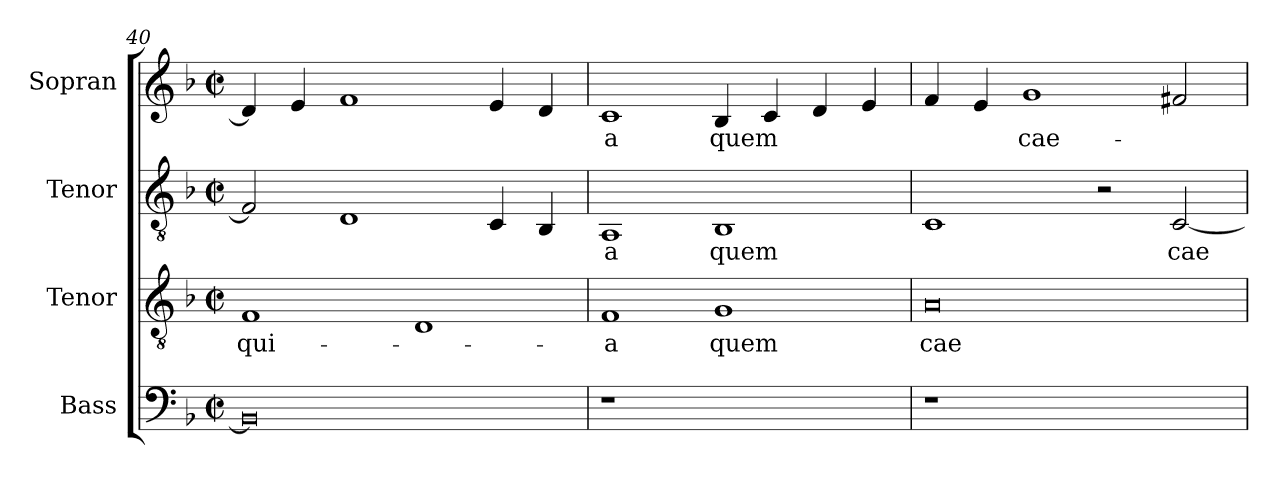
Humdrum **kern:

**kern	**kern	**text	**kern	**text	**kern	**text
*part4	*part3	*part3	*part2	*part2	*part1	*part1
*staff4	*staff3	*staff3	*staff2	*staff2	*staff1	*staff1
*I"Bass	*I"Tenor	*	*I"Tenor	*	*I"Sopran	*
*	*I'Tenor	*	*	*	*	*
*clefF4	*clefGv2	*	*clefGv2	*	*clefG2	*
*	*ITrd7c12	*	*ITrd7c12	*	*	*
*k[b-]	*k[b-]	*	*k[b-]	*	*k[b-]	*
*F:	*F:	*	*F:	*	*F:	*
*M2/2	*M2/2	*	*M2/2	*	*M2/2	*
*met(c|)	*met(c|)	*	*met(c|)	*	*met(c|)	*
=40	=40	=40	=40	=40	=40	=40
!	!	!LO:LY:b:color=#000000	!	!	!	!
0BB-i]	1FFi	qui-	2FFi/]	.	4di/]	.
.	.	.	.	.	4ei/	.
.	.	.	1DDi	.	1fi	.
.	1DDi	.	.	.	.	.
.	.	.	4CCi/	.	4ei/	.
.	.	.	4BBB-i/	.	4di/	.
=41	=41	=41	=41	=41	=41	=41
!LO:N:vis=1	!	!	!	!	!	!
!	!	!LO:LY:b:color=#000000	!	!	!	!
!	!	!	!	!LO:LY:b:color=#000000	!	!
!	!	!	!	!	!	!LO:LY:b:color=#000000
1r	1FFi	-a	1AAAi	-a	1ci	-a
!	!	!LO:LY:b:color=#000000	!	!	!	!
!	!	!	!	!LO:LY:b:color=#000000	!	!
!	!	!	!	!	!	!LO:LY:b:color=#000000
1ryy	1GGi	quem	1BBB-i	quem	4B-i/	quem
.	.	.	.	.	4ci/	.
.	.	.	.	.	4di/	.
.	.	.	.	.	4ei/	.
=42	=42	=42	=42	=42	=42	=42
!LO:N:vis=1	!	!	!	!	!	!
!	!	!LO:LY:b:color=#000000	!	!	!	!
1r	0AAi	cae-	1CCi	.	4fi/	.
.	.	.	.	.	4ei/	.
!	!	!	!	!	!	!LO:LY:b:color=#000000
.	.	.	.	.	1gi	cae-
1ryy	.	.	2r	.	.	.
!	!	!	!	!LO:LY:b:color=#000000	!	!
.	.	.	[<2CCi/	cae-	2f#Xi/	.
=	=	=	=	=	=	=
*-	*-	*-	*-	*-	*-	*-
